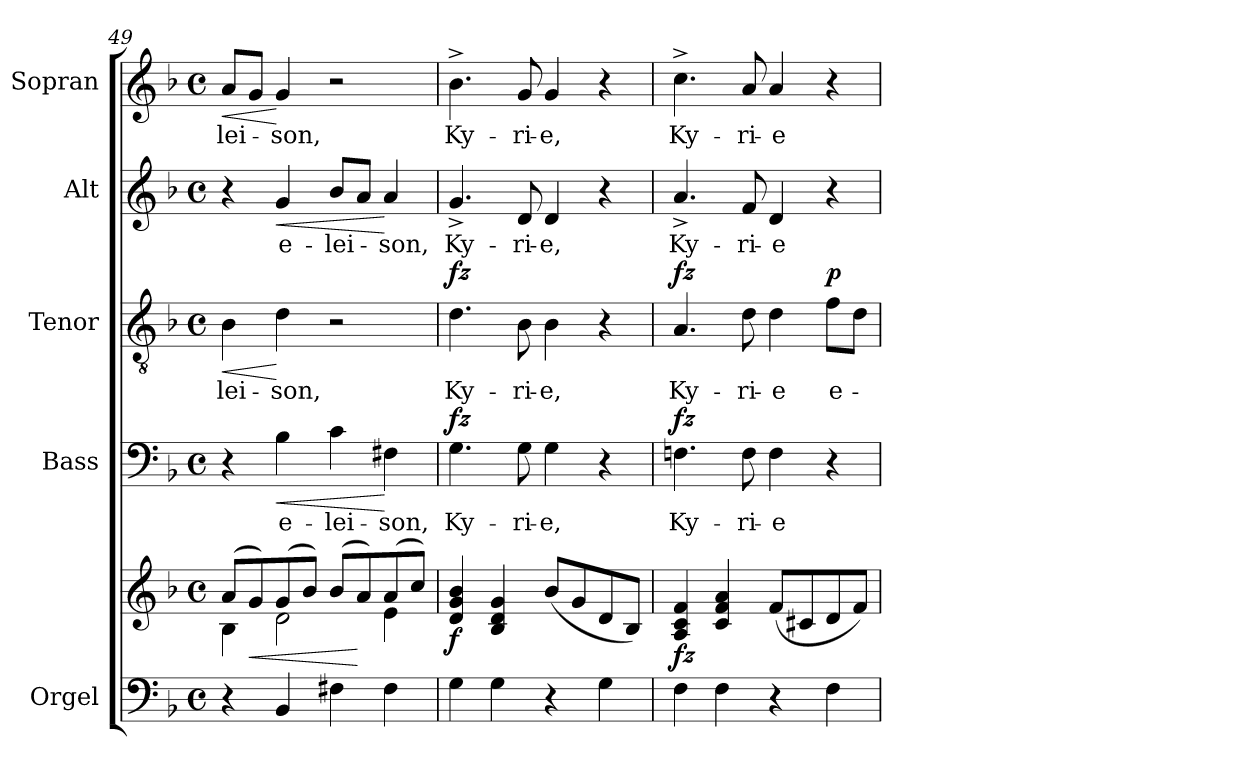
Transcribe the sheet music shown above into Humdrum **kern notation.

**kern	**kern	**dynam	**kern	**text	**dynam	**kern	**text	**dynam	**kern	**text	**dynam	**kern	**text	**dynam
*part5	*part5	*part5	*part4	*part4	*part4	*part3	*part3	*part3	*part2	*part2	*part2	*part1	*part1	*part1
*staff6	*staff5	*staff5/6	*staff4	*staff4	*staff4	*staff3	*staff3	*staff3	*staff2	*staff2	*staff2	*staff1	*staff1	*staff1
*I"Orgel	*	*	*I"Bass	*	*	*I"Tenor	*	*	*I"Alt	*	*	*I"Sopran	*	*
*I'Org.	*	*	*I'B.	*	*	*I'T.	*	*	*I'A.	*	*	*I'S.	*	*
*clefF4	*clefG2	*	*clefF4	*	*	*clefGv2	*	*	*clefG2	*	*	*clefG2	*	*
*k[b-]	*k[b-]	*	*k[b-]	*	*	*k[b-]	*	*	*k[b-]	*	*	*k[b-]	*	*
*F:	*F:	*	*F:	*	*	*F:	*	*	*F:	*	*	*F:	*	*
*M4/4	*M4/4	*	*M4/4	*	*	*M4/4	*	*	*M4/4	*	*	*M4/4	*	*
*met(c)	*met(c)	*	*met(c)	*	*	*met(c)	*	*	*met(c)	*	*	*met(c)	*	*
=49	=49	=49	=49	=49	=49	=49	=49	=49	=49	=49	=49	=49	=49	=49
*	*^	*	*	*	*	*	*	*	*	*	*	*	*	*
!	!	!	!	!	!	!	!	!LO:LY:b	!LO:HP:b	!	!	!	!	!LO:LY:b	!LO:HP:b
4r	(>8a/L	4B-\	.	4r	.	.	4B-\	-lei-	<	4r	.	.	8a/L	-lei-	<
!	!	!	!LO:HP:b	!	!	!	!	!	!	!	!	!	!	!	!
.	8g/)	.	<	.	.	.	.	.	.	.	.	.	8g/J	.	.
!	!	!	!	!	!LO:LY:b	!LO:HP:b	!	!LO:LY:b	!	!	!LO:LY:b	!LO:HP:b	!	!LO:LY:b	!
4BB-/	(>8g/	2d\	.	4B-\	e-	<	4d\	-son,	[	4g/	e-	<	4g/	-son,	[
.	8b-/J)	.	.	.	.	.	.	.	.	.	.	.	.	.	.
!	!	!	!	!	!LO:LY:b	!	!	!	!	!	!LO:LY:b	!	!	!	!
4F#X\	(>8b-/L	.	.	4c\	-lei-	.	2r	.	.	8b-/L	-lei-	.	2r	.	.
.	8a/)	.	[	.	.	.	.	.	.	8a/J	.	.	.	.	.
!	!	!	!	!	!LO:LY:b	!	!	!	!	!	!LO:LY:b	!	!	!	!
4F#\	(>8a/	4e\	.	4F#X\	-son,	[	.	.	.	4a/	-son,	[	.	.	.
.	8cc/J)	.	.	.	.	.	.	.	.	.	.	.	.	.	.
*	*v	*v	*	*	*	*	*	*	*	*	*	*	*	*	*
=50	=50	=50	=50	=50	=50	=50	=50	=50	=50	=50	=50	=50	=50	=50
!	!	!LO:DY:b	!	!LO:LY:b	!LO:DY:a	!	!LO:LY:b	!LO:DY:a	!	!LO:LY:b	!	!	!LO:LY:b	!
4G\	4d/ 4g/ 4b-/	f	4.G\	Ky-	fz	4.d\	Ky-	fz	4.g^>/	Ky-	.	4.b-^>\	Ky-	.
4G\	4B-/ 4d/ 4g/	.	.	.	.	.	.	.	.	.	.	.	.	.
!	!	!	!	!LO:LY:b	!	!	!LO:LY:b	!	!	!LO:LY:b	!	!	!LO:LY:b	!
.	.	.	8G\	-ri-	.	8B-\	-ri-	.	8d/	-ri-	.	8g/	-ri-	.
!	!	!	!	!LO:LY:b	!	!	!LO:LY:b	!	!	!LO:LY:b	!	!	!LO:LY:b	!
4r	(<8b-/L	.	4G\	-e,	.	4B-\	-e,	.	4d/	-e,	.	4g/	-e,	.
.	8g/	.	.	.	.	.	.	.	.	.	.	.	.	.
4G\	8d/	.	4r	.	.	4r	.	.	4r	.	.	4r	.	.
.	8B-/J)	.	.	.	.	.	.	.	.	.	.	.	.	.
=51	=51	=51	=51	=51	=51	=51	=51	=51	=51	=51	=51	=51	=51	=51
!	!	!LO:DY:b	!	!LO:LY:b	!LO:DY:a	!	!LO:LY:b	!LO:DY:a	!	!LO:LY:b	!	!	!LO:LY:b	!
4F\	4A/ 4c/ 4f/	fz	4.Fn\	Ky-	fz	4.A/	Ky-	fz	4.a^>/	Ky-	.	4.cc^>\	Ky-	.
4F\	4c/ 4f/ 4a/	.	.	.	.	.	.	.	.	.	.	.	.	.
!	!	!	!	!LO:LY:b	!	!	!LO:LY:b	!	!	!LO:LY:b	!	!	!LO:LY:b	!
.	.	.	8F\	-ri-	.	8d\	-ri-	.	8f/	-ri-	.	8a/	-ri-	.
!	!	!	!	!LO:LY:b	!	!	!LO:LY:b	!	!	!LO:LY:b	!	!	!LO:LY:b	!
4r	(<8f/L	.	4F\	-e	.	4d\	-e	.	4d/	-e	.	4a/	-e	.
.	8c#X/	.	.	.	.	.	.	.	.	.	.	.	.	.
!	!	!	!	!	!	!	!LO:LY:b	!LO:DY:a	!	!	!	!	!	!
4F\	8d/	.	4r	.	.	8f\L	e-	p	4r	.	.	4r	.	.
.	8f/J)	.	.	.	.	8d\J	.	.	.	.	.	.	.	.
=	=	=	=	=	=	=	=	=	=	=	=	=	=	=
*-	*-	*-	*-	*-	*-	*-	*-	*-	*-	*-	*-	*-	*-	*-
